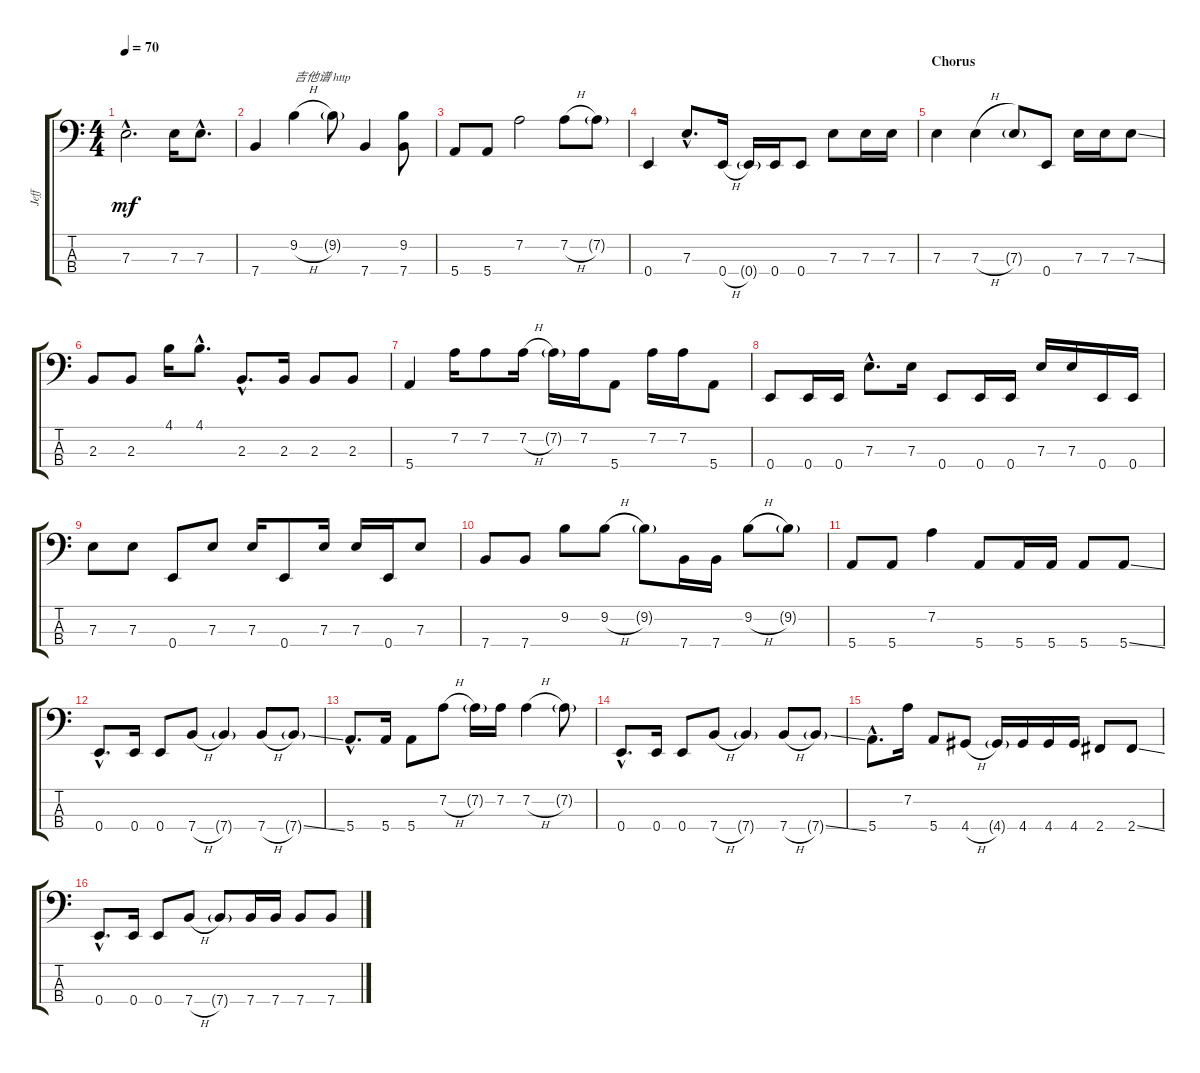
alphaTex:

\track ("Jeff" "Jeff") {instrument electricbassfinger}
\staff {score tabs}
\tuning (G2 D2 A1 E1) {hide}
\ts (4 4)
\tempo 70
\clef f4
\ks c
7.3{hac}.2{d dy mf} 7.3.16 7.3{hac}.8{d} |
7.4.4 9.2{h}.4{txt "吉他谱 http"} 9.2{g}.8 7.4.4 (9.2 7.4).8 |
5.4.8 5.4.8 7.2.2 7.2{h}.8 7.2{g}.8 |
0.4.4 7.3{hac}.8{d} 0.4{h}.16 0.4{g}.16 0.4.16 0.4.8 7.3.8 7.3.16 7.3.16 |
\section ("" "Chorus")
7.3.4 7.3{h}.4 7.3{g}.8 0.4.8 7.3.16 7.3.16 7.3{ss}.8 |
2.3.8 2.3.8 4.1.16 4.1{hac}.8{d} 2.3{hac}.8{d} 2.3.16 2.3.8 2.3.8 |
5.4.4 7.2.16 7.2.8 7.2{h}.16 7.2{g}.16 7.2.16 5.4.8 7.2.16 7.2.16 5.4.8 |
0.4.8 0.4.16 0.4.16 7.3{hac}.8{d} 7.3.16 0.4.8 0.4.16 0.4.16 7.3.16 7.3.16 0.4.16 0.4.16 |
7.3.8 7.3.8 0.4.8 7.3.8 7.3.16 0.4.8 7.3.16 7.3.16 0.4.16 7.3.8 |
7.4.8 7.4.8 9.2.8 9.2{h}.8 9.2{g}.8 7.4.16 7.4.16 9.2{h}.8 9.2{g}.8 |
5.4.8 5.4.8 7.2.4 5.4.8 5.4.16 5.4.16 5.4.8 5.4{ss}.8 |
0.4{hac}.8{d} 0.4.16 0.4.8 7.4{h}.8 7.4{g}.4 7.4{h}.8 7.4{ss g}.8 |
5.4{hac}.8{d} 5.4.16 5.4.8 7.2{h}.8 7.2{g}.16 7.2.16 7.2{h}.4 7.2{g}.8 |
0.4{hac}.8{d} 0.4.16 0.4.8 7.4{h}.8 7.4{g}.4 7.4{h}.8 7.4{ss g}.8 |
5.4{hac}.8{d} 7.2.16 5.4.8 4.4{h}.8 4.4{g}.16 4.4.16 4.4.16 4.4.16 2.4.8 2.4{ss}.8 |
0.4{hac}.8{d} 0.4.16 0.4.8 7.4{h}.8 7.4{g}.8 7.4.16 7.4.16 7.4.8 7.4{ss}.8
